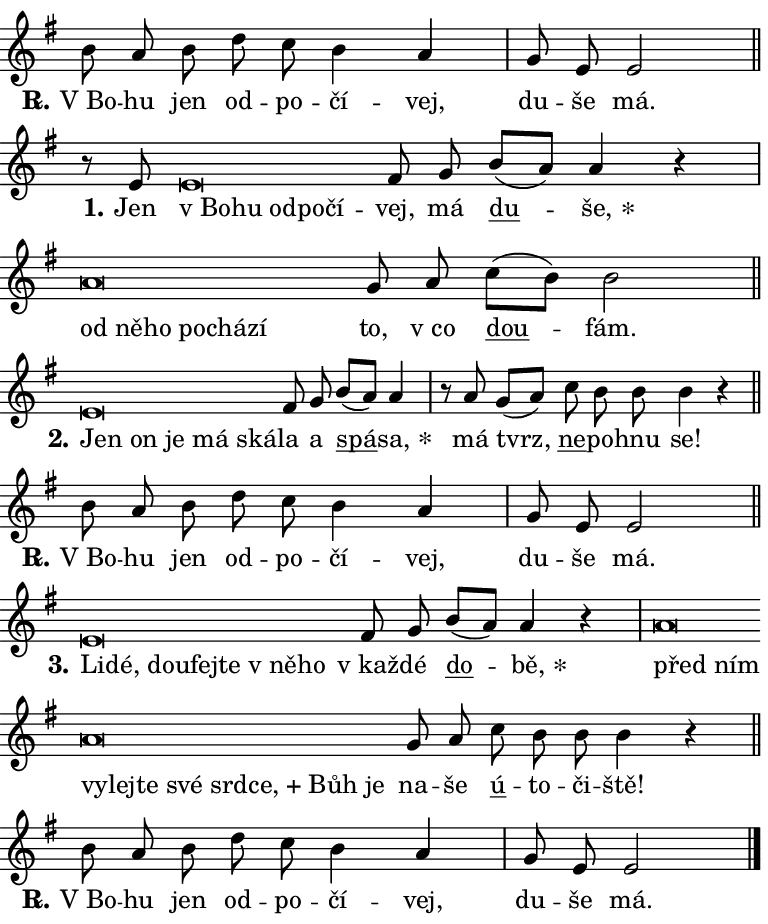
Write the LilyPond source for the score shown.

\version "2.24.0"
\header { tagline = "" }
\paper {
  indent = 0\cm
  top-margin = 0\cm
  right-margin = 0.13\cm % to fit lyric hyphens
  bottom-margin = 0\cm
  left-margin = 0\cm
  paper-width = 13\cm
  page-breaking = #ly:one-page-breaking
  system-system-spacing.basic-distance = #11
  score-system-spacing.basic-distance = #11
  ragged-last = ##f
}


%% Author: Thomas Morley
%% https://lists.gnu.org/archive/html/lilypond-user/2020-05/msg00002.html
#(define (line-position grob)
"Returns position of @var[grob} in current system:
   @code{'start}, if at first time-step
   @code{'end}, if at last time-step
   @code{'middle} otherwise
"
  (let* ((col (ly:item-get-column grob))
         (ln (ly:grob-object col 'left-neighbor))
         (rn (ly:grob-object col 'right-neighbor))
         (col-to-check-left (if (ly:grob? ln) ln col))
         (col-to-check-right (if (ly:grob? rn) rn col))
         (break-dir-left
           (and
             (ly:grob-property col-to-check-left 'non-musical #f)
             (ly:item-break-dir col-to-check-left)))
         (break-dir-right
           (and
             (ly:grob-property col-to-check-right 'non-musical #f)
             (ly:item-break-dir col-to-check-right))))
        (cond ((eqv? 1 break-dir-left) 'start)
              ((eqv? -1 break-dir-right) 'end)
              (else 'middle))))

#(define (tranparent-at-line-position vctor)
  (lambda (grob)
  "Relying on @code{line-position} select the relevant enry from @var{vctor}.
Used to determine transparency,"
    (case (line-position grob)
      ((end) (not (vector-ref vctor 0)))
      ((middle) (not (vector-ref vctor 1)))
      ((start) (not (vector-ref vctor 2))))))

noteHeadBreakVisibility =
#(define-music-function (break-visibility)(vector?)
"Makes @code{NoteHead}s transparent relying on @var{break-visibility}"
#{
  \override NoteHead.transparent =
    #(tranparent-at-line-position break-visibility)
#})

#(define delete-ledgers-for-transparent-note-heads
  (lambda (grob)
    "Reads whether a @code{NoteHead} is transparent.
If so this @code{NoteHead} is removed from @code{'note-heads} from
@var{grob}, which is supposed to be @code{LedgerLineSpanner}.
As a result ledgers are not printed for this @code{NoteHead}"
    (let* ((nhds-array (ly:grob-object grob 'note-heads))
           (nhds-list
             (if (ly:grob-array? nhds-array)
                 (ly:grob-array->list nhds-array)
                 '()))
           ;; Relies on the transparent-property being done before
           ;; Staff.LedgerLineSpanner.after-line-breaking is executed.
           ;; This is fragile ...
           (to-keep
             (remove
               (lambda (nhd)
                 (ly:grob-property nhd 'transparent #f))
               nhds-list)))
      ;; TODO find a better method to iterate over grob-arrays, similiar
      ;; to filter/remove etc for lists
      ;; For now rebuilt from scratch
      (set! (ly:grob-object grob 'note-heads)  '())
      (for-each
        (lambda (nhd)
          (ly:pointer-group-interface::add-grob grob 'note-heads nhd))
        to-keep))))

squashNotes = {
  \override NoteHead.X-extent = #'(-0.2 . 0.2)
  \override NoteHead.Y-extent = #'(-0.75 . 0)
  \override NoteHead.stencil =
    #(lambda (grob)
       (let ((pos (ly:grob-property grob 'staff-position)))
         (begin
           (if (< pos -7) (display "ERROR: Lower brevis then expected\n") (display ""))
           (if (<= pos -6) ly:text-interface::print ly:note-head::print))))
}
unSquashNotes = {
  \revert NoteHead.X-extent
  \revert NoteHead.Y-extent
  \revert NoteHead.stencil
}

hideNotes = \noteHeadBreakVisibility #begin-of-line-visible
unHideNotes = \noteHeadBreakVisibility #all-visible

% work-around for resetting accidentals
% https://lilypond.org/doc/v2.23/Documentation/notation/displaying-rhythms#unmetered-music
cadenzaMeasure = {
  \cadenzaOff
  \partial 1024 s1024
  \cadenzaOn
}

#(define-markup-command (accent layout props text) (markup?)
  "Underline accented syllable"
  (interpret-markup layout props
    #{\markup \override #'(offset . 4.3) \underline { #text }#}))

responsum = \markup \concat {
  "R" \hspace #-1.05 \path #0.1 #'((moveto 0 0.07) (lineto 0.9 0.8)) \hspace #0.05 "."
}

spaceSize = #0.6828661417322834 % exact space size for TeX Gyre Schola

\layout {
  \context {
    \Staff
    \remove "Time_signature_engraver"
    \override LedgerLineSpanner.after-line-breaking = #delete-ledgers-for-transparent-note-heads
  }
  \context {
    \Lyrics {
      \override LyricSpace.minimum-distance = \spaceSize
      \override LyricText.font-name = #"TeX Gyre Schola"
      \override LyricText.font-size = 1
      \override StanzaNumber.font-name = #"TeX Gyre Schola Bold"
      \override StanzaNumber.font-size = 1
    }
  }
  \context {
    \Score 
    \override NoteHead.text =
      #(lambda (grob) 
        (let ((pos (ly:grob-property grob 'staff-position)))
          #{\markup {
            \combine
              \halign #-0.55 \raise #(if (= pos -6) 0 0.5) \override #'(thickness . 2) \draw-line #'(3.2 . 0)
              \musicglyph "noteheads.sM1"
          }#}))
  }
}

% magnetic-lyrics.ily
%
%   written by
%     Jean Abou Samra <jean@abou-samra.fr>
%     Werner Lemberg <wl@gnu.org>
%
%   adapted by
%     Jiri Hon <jiri.hon@gmail.com>
%
% Version 2022-Apr-15

% https://www.mail-archive.com/lilypond-user@gnu.org/msg149350.html

#(define (Left_hyphen_pointer_engraver context)
   "Collect syllable-hyphen-syllable occurrences in lyrics and store
them in properties.  This engraver only looks to the left.  For
example, if the lyrics input is @code{foo -- bar}, it does the
following.

@itemize @bullet
@item
Set the @code{text} property of the @code{LyricHyphen} grob between
@q{foo} and @q{bar} to @code{foo}.

@item
Set the @code{left-hyphen} property of the @code{LyricText} grob with
text @q{foo} to the @code{LyricHyphen} grob between @q{foo} and
@q{bar}.
@end itemize

Use this auxiliary engraver in combination with the
@code{lyric-@/text::@/apply-@/magnetic-@/offset!} hook."
   (let ((hyphen #f)
         (text #f))
     (make-engraver
      (acknowledgers
       ((lyric-syllable-interface engraver grob source-engraver)
        (set! text grob)))
      (end-acknowledgers
       ((lyric-hyphen-interface engraver grob source-engraver)
        ;(when (not (grob::has-interface grob 'lyric-space-interface))
          (set! hyphen grob)));)
      ((stop-translation-timestep engraver)
       (when (and text hyphen)
         (ly:grob-set-object! text 'left-hyphen hyphen))
       (set! text #f)
       (set! hyphen #f)))))

#(define (lyric-text::apply-magnetic-offset! grob)
   "If the space between two syllables is less than the value in
property @code{LyricText@/.details@/.squash-threshold}, move the right
syllable to the left so that it gets concatenated with the left
syllable.

Use this function as a hook for
@code{LyricText@/.after-@/line-@/breaking} if the
@code{Left_@/hyphen_@/pointer_@/engraver} is active."
   (let ((hyphen (ly:grob-object grob 'left-hyphen #f)))
     (when hyphen
       (let ((left-text (ly:spanner-bound hyphen LEFT)))
         (when (grob::has-interface left-text 'lyric-syllable-interface)
           (let* ((common (ly:grob-common-refpoint grob left-text X))
                  (this-x-ext (ly:grob-extent grob common X))
                  (left-x-ext
                   (begin
                     ;; Trigger magnetism for left-text.
                     (ly:grob-property left-text 'after-line-breaking)
                     (ly:grob-extent left-text common X)))
                  ;; `delta` is the gap width between two syllables.
                  (delta (- (interval-start this-x-ext)
                            (interval-end left-x-ext)))
                  (details (ly:grob-property grob 'details))
                  (threshold (assoc-get 'squash-threshold details 0.2)))
             (when (< delta threshold)
               (let* (;; We have to manipulate the input text so that
                      ;; ligatures crossing syllable boundaries are not
                      ;; disabled.  For languages based on the Latin
                      ;; script this is essentially a beautification.
                      ;; However, for non-Western scripts it can be a
                      ;; necessity.
                      (lt (ly:grob-property left-text 'text))
                      (rt (ly:grob-property grob 'text))
                      (is-space (grob::has-interface hyphen 'lyric-space-interface))
                      (space (if is-space " " ""))
                      (extra-delta (if is-space spaceSize 0))
                      ;; Append new syllable.
                      (ltrt-space (if (and (string? lt) (string? rt))
                                (string-append lt space rt)
                                (make-concat-markup (list lt space rt))))
                      ;; Right-align `ltrt` to the right side.
                      (ltrt-space-markup (grob-interpret-markup
                               grob
                               (make-translate-markup
                                (cons (interval-length this-x-ext) 0)
                                (make-right-align-markup ltrt-space)))))
                 (begin
                   ;; Don't print `left-text`.
                   (ly:grob-set-property! left-text 'stencil #f)
                   ;; Set text and stencil (which holds all collected
                   ;; syllables so far) and shift it to the left.
                   (ly:grob-set-property! grob 'text ltrt-space)
                   (ly:grob-set-property! grob 'stencil ltrt-space-markup)
                   (ly:grob-translate-axis! grob (- (- delta extra-delta)) X))))))))))


#(define (lyric-hyphen::displace-bounds-first grob)
   ;; Make very sure this callback isn't triggered too early.
   (let ((left (ly:spanner-bound grob LEFT))
         (right (ly:spanner-bound grob RIGHT)))
     (ly:grob-property left 'after-line-breaking)
     (ly:grob-property right 'after-line-breaking)
     (ly:lyric-hyphen::print grob)))

squashThreshold = #0.4

\layout {
  \context {
    \Lyrics
    \consists #Left_hyphen_pointer_engraver
    \override LyricText.after-line-breaking =
      #lyric-text::apply-magnetic-offset!
    \override LyricHyphen.stencil = #lyric-hyphen::displace-bounds-first
    \override LyricText.details.squash-threshold = \squashThreshold
    \override LyricHyphen.minimum-distance = 0
    \override LyricHyphen.minimum-length = \squashThreshold
  }
}

squashText = \override LyricText.details.squash-threshold = 9999
unSquashText = \override LyricText.details.squash-threshold = \squashThreshold

leftText = \override LyricText.self-alignment-X = #LEFT
unLeftText = \revert LyricText.self-alignment-X

starOffset = #(lambda (grob) 
                (let ((x_offset (ly:self-alignment-interface::aligned-on-x-parent grob)))
                  (if (= x_offset 0) 0 (+ x_offset 1.2))))

star = #(define-music-function (syllable)(string?)
"Append star separator at the end of a syllable"
#{
  \once \override LyricText.X-offset = #starOffset
  \lyricmode { \markup {
    #syllable
    \override #'((font-name . "TeX Gyre Schola Bold")) \hspace #0.2 \lower #0.65 \larger "*"
  } }
#})

starAccent = #(define-music-function (syllable)(string?)
"Append star separator at the end of a syllable and make accent"
#{
  \once \override LyricText.X-offset = #starOffset
  \lyricmode { \markup {
    \accent #syllable
    \override #'((font-name . "TeX Gyre Schola Bold")) \hspace #0.2 \lower #0.65 \larger "*"
  } }
#})

breath = #(define-music-function (syllable)(string?)
"Append breathing indicator at the end of a syllable"
#{
  \lyricmode { \markup { #syllable "+" } }
#})

optionalBreath = #(define-music-function (syllable)(string?)
"Append optional breathing indicator at the end of a syllable"
#{
  \lyricmode { \markup { #syllable "(+)" } }
#})


\score {
    <<
        \new Voice = "melody" { \cadenzaOn \key g \major \relative { b'8 a b d c b4 a \cadenzaMeasure \bar "|" g8 e e2 \cadenzaMeasure \bar "||" \break } }
        \new Lyrics \lyricsto "melody" { \lyricmode { \set stanza = \responsum
"V Bo" -- hu jen od -- po -- čí -- vej, du -- še má. } }
    >>
    \layout {}
}

\score {
    <<
        \new Voice = "melody" { \cadenzaOn \key g \major \relative { r8 e'8 \squashNotes e\breve*1/16 \hideNotes \breve*1/16 \bar "" \breve*1/16 \bar "" \breve*1/16 \breve*1/16 \bar "" \unHideNotes \unSquashNotes fis8 g \bar "" b[( a)] a4 r \cadenzaMeasure \bar "|" \squashNotes a\breve*1/16 \hideNotes \breve*1/16 \bar "" \breve*1/16 \bar "" \breve*1/16 \bar "" \breve*1/16 \breve*1/16 \bar "" \unHideNotes \unSquashNotes g8 a \bar "" c[( b)] b2 \cadenzaMeasure \bar "||" \break } }
        \new Lyrics \lyricsto "melody" { \lyricmode { \set stanza = "1."
Jen \leftText "v Bo" -- \squashText hu od -- po -- čí -- \unLeftText \unSquashText vej, má \markup \accent du -- \star še, \leftText od \squashText ně -- ho po -- chá -- zí \unLeftText \unSquashText to, "v co" \markup \accent dou -- fám. } }
    >>
    \layout {}
}

\score {
    <<
        \new Voice = "melody" { \cadenzaOn \key g \major \relative { \squashNotes e'\breve*1/16 \hideNotes \breve*1/16 \bar "" \breve*1/16 \bar "" \breve*1/16 \breve*1/16 \bar "" \unHideNotes \unSquashNotes fis8 g \bar "" b[( a)] a4 \cadenzaMeasure \bar "|" r8 a8 g8[( a)] \bar "" c b b b4 r \cadenzaMeasure \bar "||" \break } }
        \new Lyrics \lyricsto "melody" { \lyricmode { \set stanza = "2."
\leftText Jen \squashText on je má ská -- \unLeftText \unSquashText la a \markup \accent spá -- \star sa, má tvrz, \markup \accent ne -- po -- hnu se! } }
    >>
    \layout {}
}

\score {
    <<
        \new Voice = "melody" { \cadenzaOn \key g \major \relative { b'8 a b d c b4 a \cadenzaMeasure \bar "|" g8 e e2 \cadenzaMeasure \bar "||" \break } }
        \new Lyrics \lyricsto "melody" { \lyricmode { \set stanza = \responsum
"V Bo" -- hu jen od -- po -- čí -- vej, du -- še má. } }
    >>
    \layout {}
}

\score {
    <<
        \new Voice = "melody" { \cadenzaOn \key g \major \relative { \squashNotes e'\breve*1/16 \hideNotes \breve*1/16 \bar "" \breve*1/16 \bar "" \breve*1/16 \bar "" \breve*1/16 \bar "" \breve*1/16 \breve*1/16 \bar "" \unHideNotes \unSquashNotes fis8 g \bar "" b[( a)] a4 r \cadenzaMeasure \bar "|" \squashNotes a\breve*1/16 \hideNotes \breve*1/16 \bar "" \breve*1/16 \bar "" \breve*1/16 \bar "" \breve*1/16 \bar "" \breve*1/16 \bar "" \breve*1/16 \bar "" \breve*1/16 \bar "" \breve*1/16 \breve*1/16 \bar "" \unHideNotes \unSquashNotes g8 a \bar "" c b b b4 r \cadenzaMeasure \bar "||" \break } }
        \new Lyrics \lyricsto "melody" { \lyricmode { \set stanza = "3."
\leftText Li -- \squashText dé, dou -- fej -- te "v ně" -- ho \unLeftText \unSquashText "v kaž" -- dé \markup \accent do -- \star bě, \leftText před \squashText ním vy -- lej -- te své srd -- \breath "ce," Bůh je \unLeftText \unSquashText na -- še \markup \accent ú -- to -- či -- ště! } }
    >>
    \layout {}
}

\score {
    <<
        \new Voice = "melody" { \cadenzaOn \key g \major \relative { b'8 a b d c b4 a \cadenzaMeasure \bar "|" g8 e e2 \cadenzaMeasure \bar "||" \break } \bar "|." }
        \new Lyrics \lyricsto "melody" { \lyricmode { \set stanza = \responsum
"V Bo" -- hu jen od -- po -- čí -- vej, du -- še má. } }
    >>
    \layout {}
}
